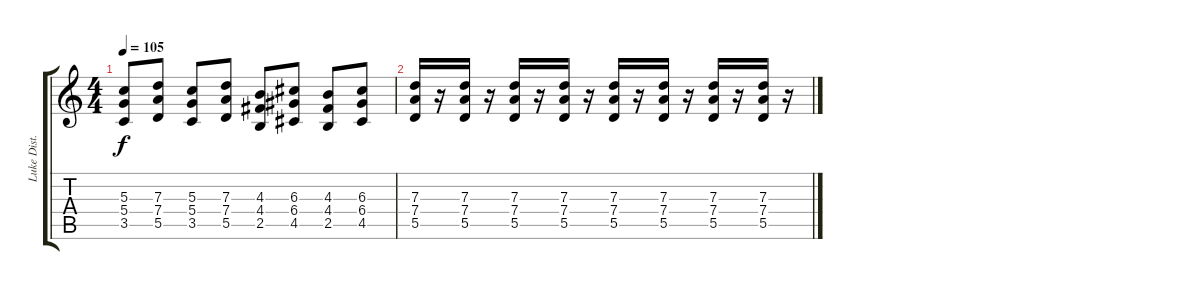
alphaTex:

\track ("Luke Dist." "Luke Dist.") {instrument distortionguitar}
\staff {score tabs}
\tuning (E4 B3 G3 D3 A2 E2) {hide}
\ts (4 4)
\tempo 105
\clef g2
\ks c
(5.3 5.4 3.5).8{dy f} (7.3 7.4 5.5).8 (5.3 5.4 3.5).8 (7.3 7.4 5.5).8 (4.3 4.4 2.5).8 (6.3 6.4 4.5).8 (4.3 4.4 2.5).8 (6.3 6.4 4.5).8 |
(7.3 7.4 5.5).16 r.16 (7.3 7.4 5.5).16 r.16 (7.3 7.4 5.5).16 r.16 (7.3 7.4 5.5).16 r.16 (7.3 7.4 5.5).16 r.16 (7.3 7.4 5.5).16 r.16 (7.3 7.4 5.5).16 r.16 (7.3 7.4 5.5).16 r.16
